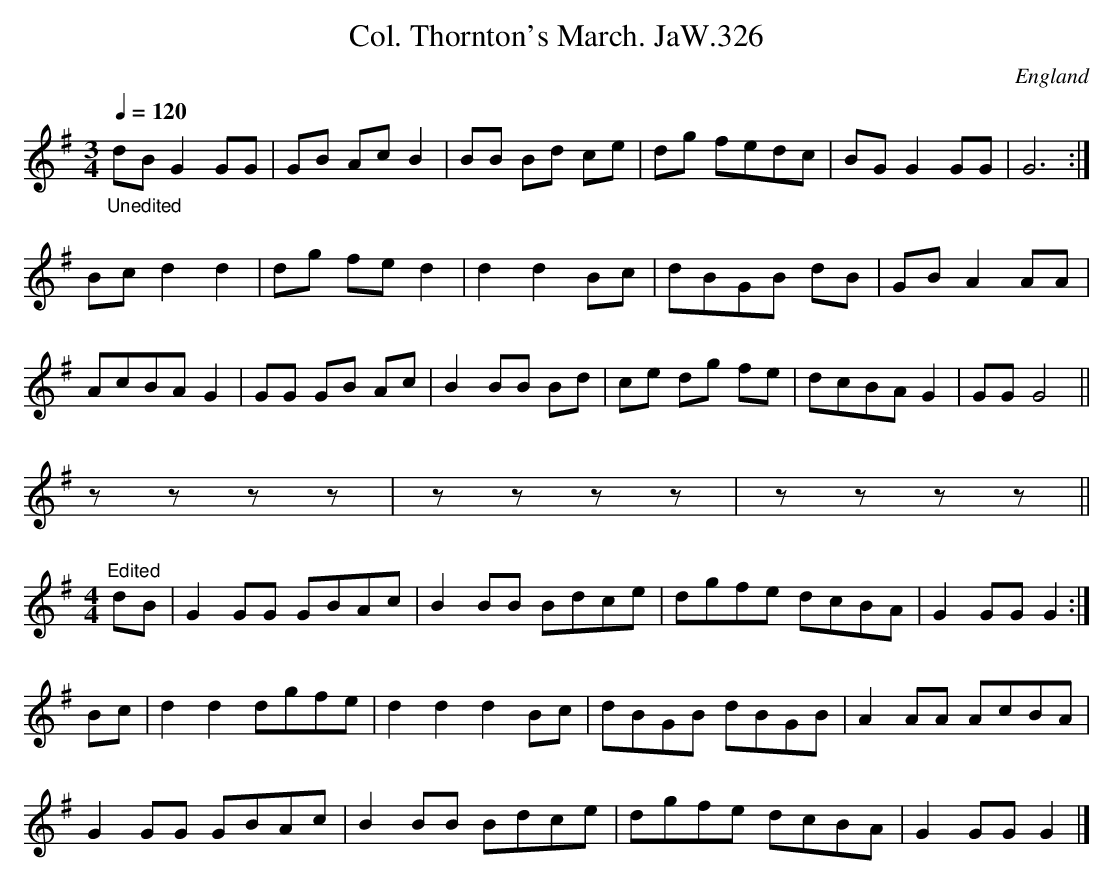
X:1
T:Col. Thornton's March. JaW.326
M:3/4
L:1/8
Q:1/4=120
O:England
K:G major
"_Unedited"dB G2 GG|GB Ac B2|BB Bd ce|dg fedc|BG G2 GG|G6:|!
Bc d2 d2|dg fe d2|d2 d2 Bc|dBGB dB|GB A2 AA|!
AcBA G2|GG GB Ac|B2BB Bd|ce dg fe|dcBA G2|GG G4||!
zzzz|zzzz|zzzz||!
M:4/4
"^Edited"dB| G2 GG GBAc| B2 BB Bdce|dgfe dcBA| G2 GG G2:|!
Bc| d2 d2 dgfe| d2 d2 d2 Bc|dBGB dBGB| A2 AA AcBA|!
G2 GG GBAc|B2 BB Bdce| dgfe dcBA| G2 GG G2|]
